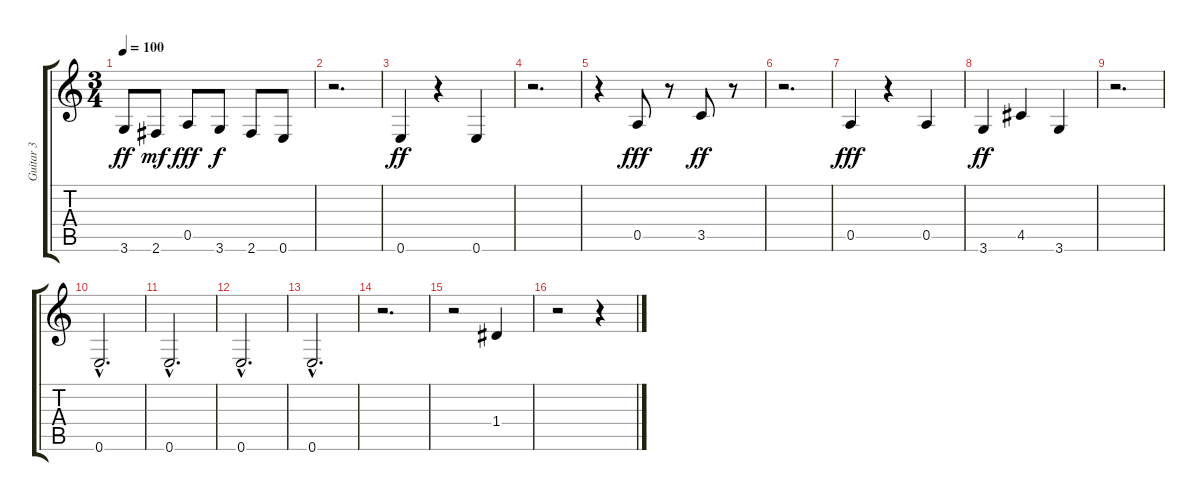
\track ("Guitar 3" "Guitar 3") {instrument acousticguitarnylon}
\staff {score tabs}
\tuning (E4 B3 G3 D3 A2 E2) {hide}
\ts (3 4)
\tempo 100
\clef g2
\ks c
3.6.8{dy ff} 2.6.8{dy mf} 0.5.8{dy fff} 3.6.8{dy f} 2.6.8 0.6.8 |
r.2{d} |
0.6.4{dy ff} r.4 0.6.4 |
r.2{d} |
r.4 0.5.8{dy fff} r.8 3.5.8{dy ff} r.8 |
r.2{d} |
0.5.4{dy fff} r.4 0.5.4 |
3.6.4{dy ff} 4.5.4 3.6.4 |
r.2{d} |
0.6{hac}.2{d} |
0.6{hac}.2{d} |
0.6{hac}.2{d} |
0.6{hac}.2{d} |
r.2{d} |
r.2 1.4.4 |
r.2 r.4
